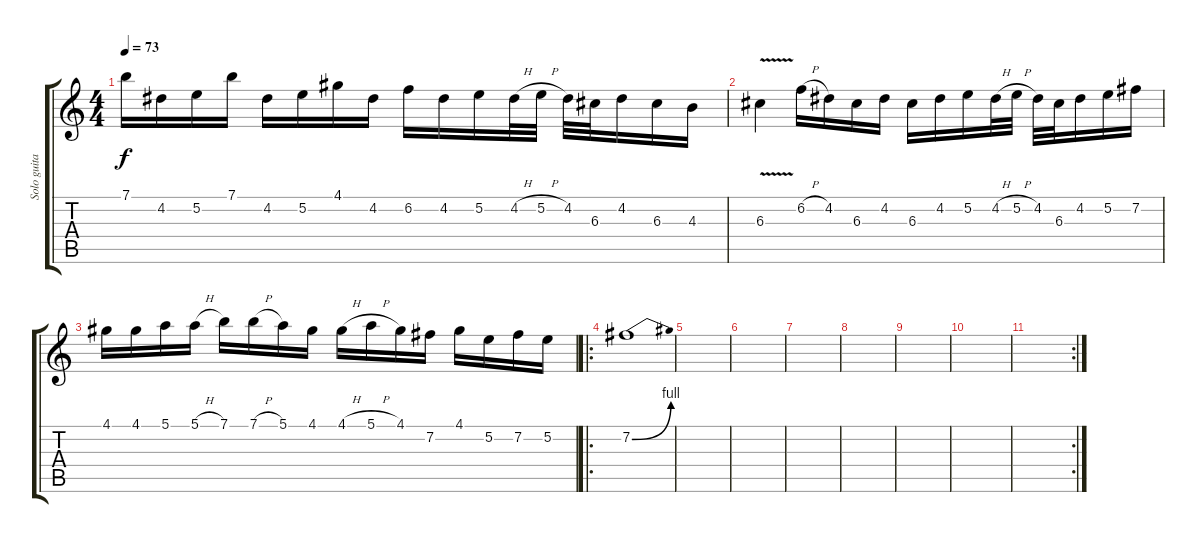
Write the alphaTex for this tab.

\track ("Solo guitar" "Solo guita") {instrument overdrivenguitar}
\staff {score tabs}
\tuning (E4 B3 G3 D3 A2 E2) {hide}
\ts (4 4)
\tempo 73
\clef g2
\ks c
7.1.16{dy f} 4.2.16 5.2.16 7.1.16 4.2.16 5.2.16 4.1.16 4.2.16 6.2.16 4.2.16 5.2.16 4.2{h}.32 5.2{h}.32 4.2.32 6.3.32 4.2.16 6.3.16 4.3.16 |
6.3{v}.4 6.2{h}.16 4.2.16 6.3.16 4.2.16 6.3.16 4.2.16 5.2.16 4.2{h}.32 5.2{h}.32 4.2.32 6.3.32 4.2.16 5.2.16 7.2.16 |
4.1.16 4.1.16 5.1.16 5.1{h}.16 7.1.16 7.1{h}.16 5.1.16 4.1.16 4.1{h}.16 5.1{h}.16 4.1.16 7.2.16 4.1.16 5.2.16 7.2.16 5.2.16 |
\ro
7.2{be (bend 0 0 60 4)}.1 |
|
|
|
|
|
|
\rc 2
